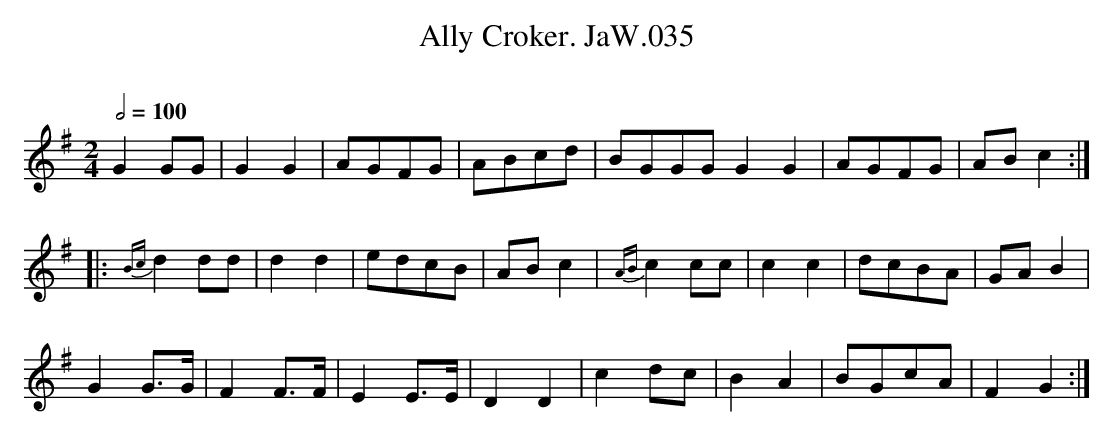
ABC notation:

X:1
T:Ally Croker. JaW.035
M:2/4
L:1/8
Q:1/2=100
O:
K:G
G2GG|G2G2|AGFG|ABcd|BGGG G2G2|AGFG|ABc2:|
|:{Bc}d2dd|d2d2|edcB|ABc2|{AB}c2cc|c2c2|dcBA|GAB2|
G2G>G|F2F>F|E2E>E|D2D2|c2dc|B2A2|BGcA|F2G2:|
